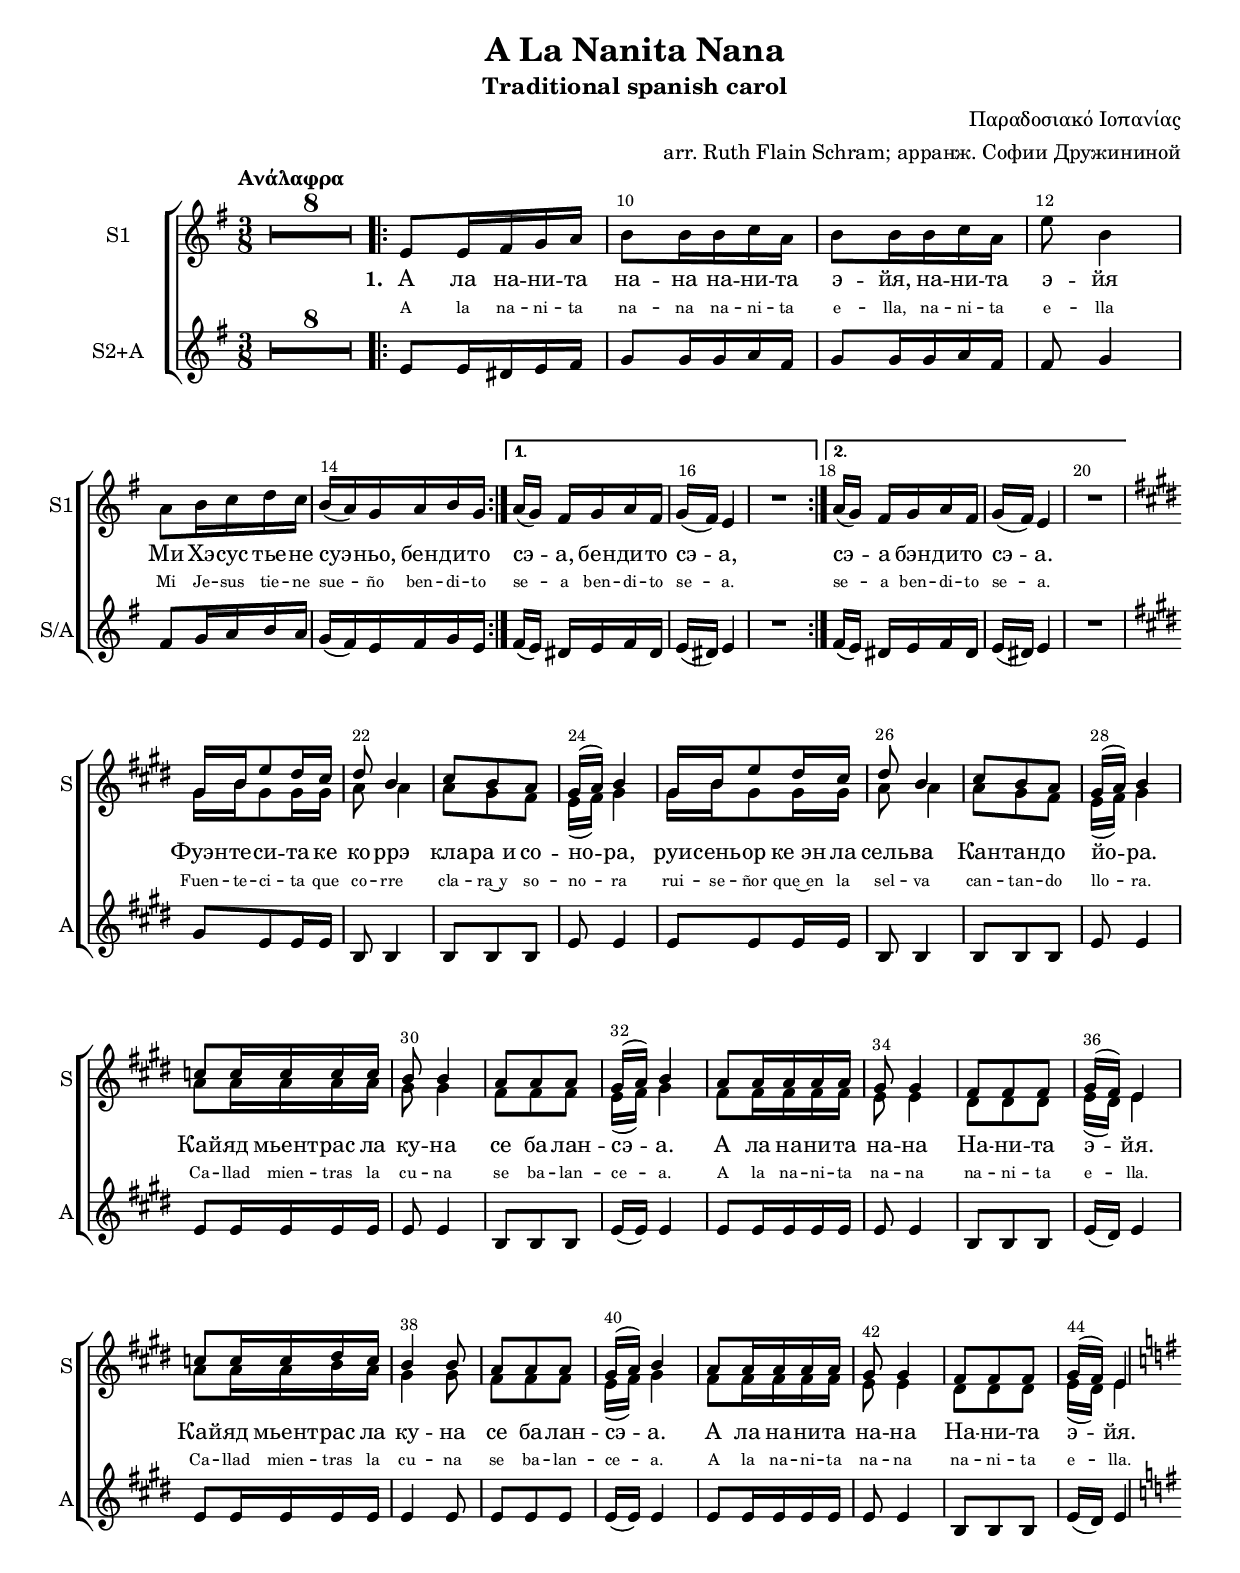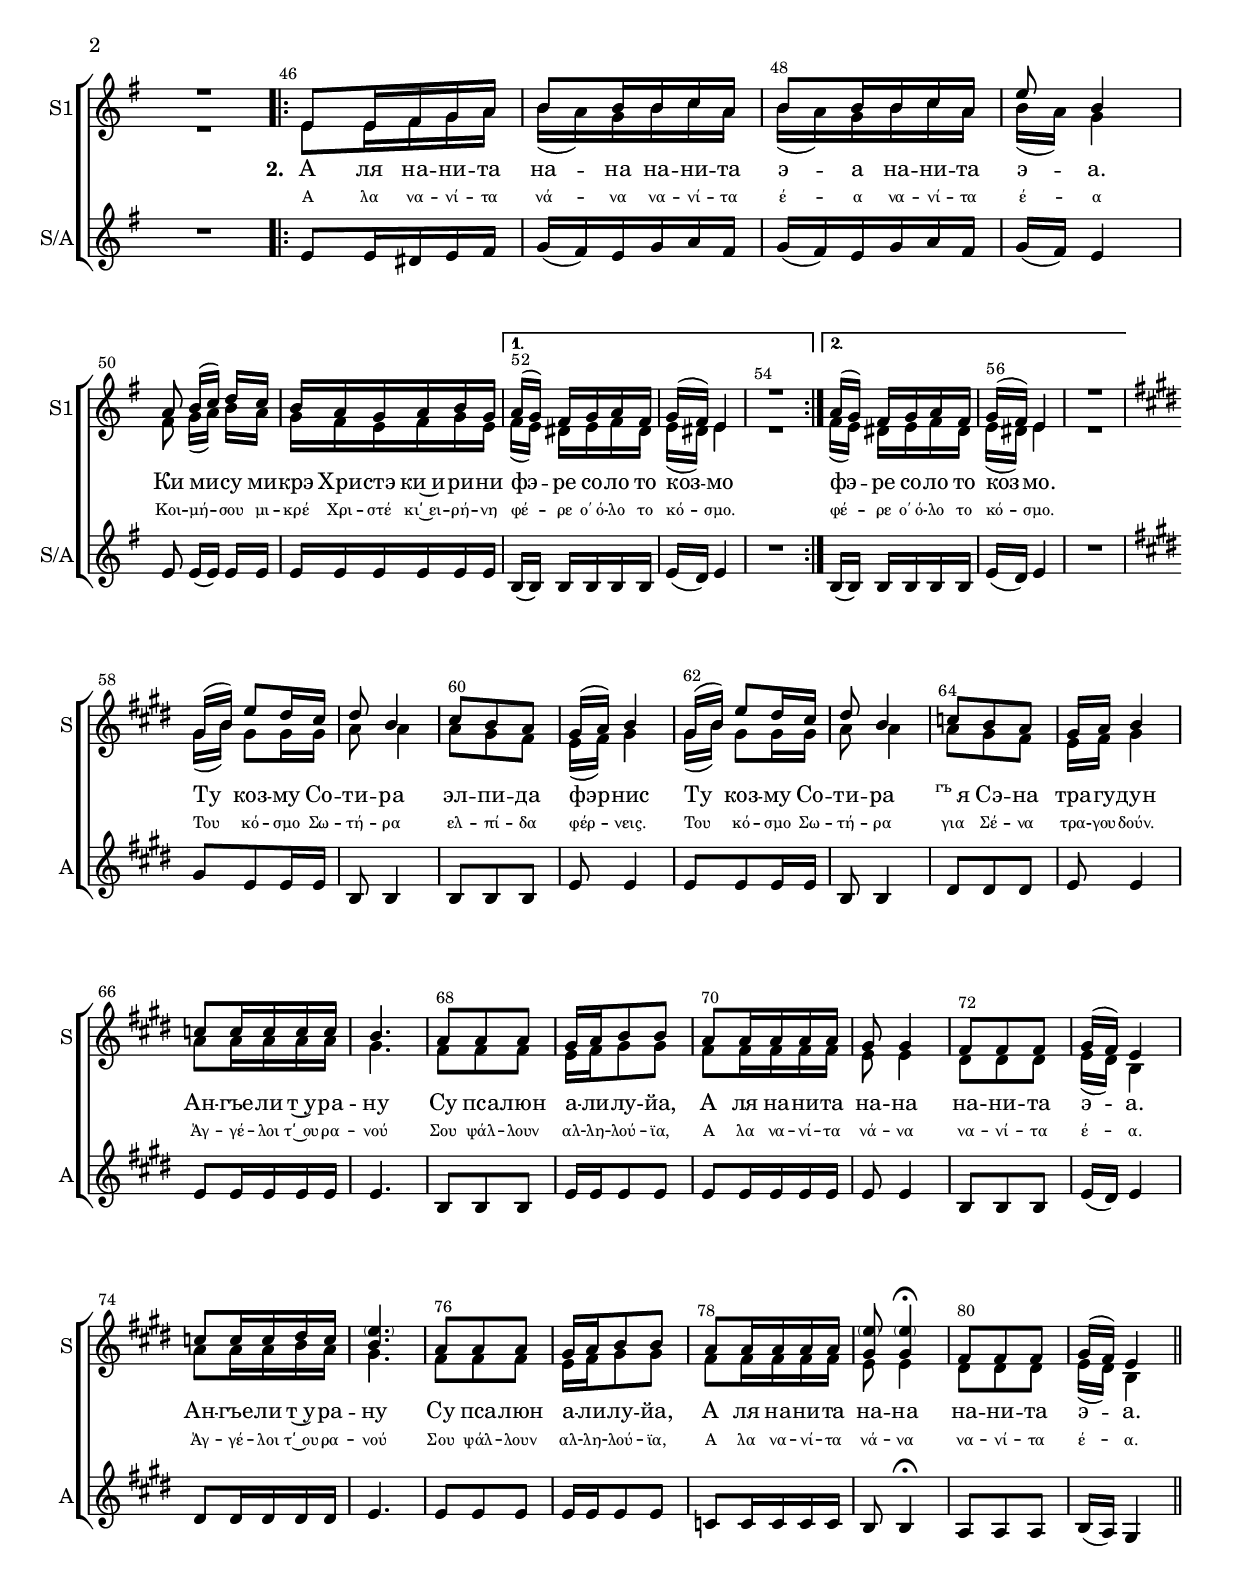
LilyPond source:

\version "2.20"

% закомментируйте строку ниже, чтобы получался pdf с навигацией
%#(ly:set-option 'point-and-click #f)
#(ly:set-option 'midi-extension "mid")
#(ly:set-option 'embed-source-code #t) % внедряем исходник как аттач к pdf
#(set-default-paper-size "a4")
#(set-global-staff-size 18)

\header {
  title = "A La Nanita Nana"
  subtitle = "Traditional spanish carol"
  composer = "Παραδοσιακό Ιοπανίας"
  arranger = "arr. Ruth Flain Schram; арранж. Софии Дружининой"
%  poet = "Слова Е. Руженцева"
  % Удалить строку версии LilyPond 
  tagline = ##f
}

globali = {
  \time 3/8
  \numericTimeSignature
  \autoBeamOn
      \set Score.skipBars = ##t
    \override MultiMeasureRest.expand-limit = #1
}

global = {
  \globali
  \key e \minor
}

globaledur = {
  \globali
  \key e \major
}

%make visible number of every 2-nd bar
secondbar = {
  \override Score.BarNumber.break-visibility = #end-of-line-invisible
  \override Score.BarNumber.X-offset = #1
  \override Score.BarNumber.self-alignment-X = #LEFT
  \set Score.barNumberVisibility = #(every-nth-bar-number-visible 2)
}

%use this as temporary line break
abr = { \break }

% uncommend next line when finished
%abr = {}

%once hide accidental (runaround for cadenza
nat = { \once \hide Accidental }


introrest =  {
  R4.*8
}

sopvoice = \relative c' {
  \tempo "Ανάλαφρα"
  \global
  \dynamicUp
  \secondbar
  \oneVoice
  \introrest
  \repeat volta 2 {
  e8 e16 fis g a b8 b16 b c a |
  b8 b16 b c a  e'8 b4 | \abr
  a8 b16 c d c b( a) g a b g |
  }
  \alternative {
    {
  a16[( g]) fis g a fis g[( fis]) e4 R4.
    }
    {
      a16[( g]) fis g a fis g[( fis]) e4 R4.
    }
  }
  
  
  \voiceOne
 \key e\major
  \abr
  \change Staff="SS"
  \key e\major
  
  
  gis16 b e8 dis16 cis dis8 b4 |
  cis8 b a gis16[( a]) b4 |
  gis16 b e8 dis16 cis dis8 b4 |
  cis8 b a gis16[( a]) b4 |
  
  c8 c16 c c c b8 b4 |
  a8 a a gis16[( a]) b4 |
  a8 a16 a a a gis8 gis4 |
  fis8 fis fis gis16[( fis]) e4 |
  
  c'8 c16 c dis c b4 b8 |
  a8 a a gis16[( a]) b4 |
  a8 a16 a a a gis8 gis4 |
  fis8 fis fis gis16[( fis]) e4
  
  \pageBreak
  \key e\minor
  \change Staff="SI"
  \key e\minor
  
  R4.
  \repeat volta 2 {
  e8 e16 fis g a b8 b16 b c a |
  b8 b16 b c a  e'8 b4 |
  \abr
  a8 b16[( c]) d c b a g a b g |
  }
  \alternative {
    {
  a16[( g]) fis g a fis g[( fis]) e4 R4.
    }
    {
      a16[( g]) fis g a fis g[( fis]) e4 R4.
    }
  }

  \key e\major
  \abr
  \change Staff="SS"
  \key e\major
  
  gis16[( b]) e8 dis16 cis dis8 b4 |
  cis8 b a gis16[( a]) b4 |
  gis16[( b]) e8 dis16 cis dis8 b4 |
  c8 b a gis16 a b4 |
  
  c8 c16 c c c b4. |
  a8 a a gis16 a b8 b |
  a8 a16 a a a gis8 gis4 |
  fis8 fis fis gis16[( fis]) e4 |
  
  c'8 c16 c dis c <b \parenthesize e>4. |
  a8 a a gis16 a b8 b |
  a8 a16 a a a <gis \parenthesize e'>8 q4 \fermata |
  fis8 fis fis gis16[( fis]) e4
  
   \bar "||"
}

sopvoiceii = \relative c'' {
  \global
  \introrest
  
  \repeat volta 2 {s4.*6} s4.*3 s4.*2  s4.
  \voiceTwo

  \abr
  
  gis16 b gis8 gis16 gis a8 a4 |
  a8 gis fis e16[( fis]) gis4 |
  gis16 b gis8 gis16 gis a8 a4 |
  a8 gis fis e16[( fis]) gis4 |
  
  a8 a16 a a a gis8 gis4 |
  fis8 fis fis e16[( fis]) gis4 |
  fis8 fis16 fis fis fis e8 e4 |
  dis8 dis dis e16[( dis]) e4|
  
  a8 a16 a b a gis4 gis8 |
  fis8 fis fis e16[( fis]) gis4 |
  fis8 fis16 fis fis fis e8 e4 |
  dis8 dis dis e16[( dis]) e4
  
   \key e\minor
  \change Staff="SI"
  \key e\minor
  R4.
  
  \repeat volta 2 {
    e8 e16 fis g a b16( a) g b c a |
    b16( a]) g b c a b( a) g4
    fis8 g16[( a]) b a g fis e fis g e |
  }
  \alternative {
    {
  fis16[( e]) dis e fis dis e[( dis]) e4 R4.
    }
    {
      fis16[( e]) dis e fis dis e[( dis]) e4 R4.
    }
  }
  
   \key e\major
  \change Staff="SS"
  \key e\major

  
  gis16[( b]) gis8 gis16 gis a8 a4 |
  a8 gis fis e16[( fis]) gis4 |
  gis16[( b]) gis8 gis16 gis a8 a4 |
  a8 gis fis e16 fis gis4 |
  
  a8 a16 a a a gis4. |
  fis8 fis fis e16 fis gis8 gis |
  fis8 fis16 fis fis fis e8 e4 |
  dis8 dis dis e16[( dis]) b4|
  
  a'8 a16 a b a gis4. |
  fis8 fis fis e16 fis gis8 gis |
  fis8 fis16 fis fis fis e8 e4 |
  dis8 dis dis e16[( dis]) b4
  
}

altvoice = \relative c' {
  \global
  \oneVoice
  \dynamicDown  
 \introrest
 \repeat volta 2 {
 e8 e16 dis e fis g8 g16 g a fis |
 g8 g16 g a fis fis8 g4 |
 fis8 g16 a b a g( fis) e fis g e |
 }
 \alternative {
   {
     fis16[( e]) dis e fis dis e[( dis]) e4 R4. 
   }
   {
     fis16[( e]) dis e fis dis e[( dis]) e4 R4.
   }
 }
 
 \key e\major
 \abr
 \change Staff = A
 \oneVoice
 \key e\major
  
  
  gis8 e e16 e b8 b4 |
  b8 b b e e4 |
  e8 e e16 e b8 b4 |
  b8 b b e e4 |
  
  e8 e16 e e e e8 e4 |
  b8 b b e16[( e]) e4 |
  e8 e16 e e e e8 e4 |
  b8 b b e16[( dis]) e4 |
  
  e8 e16 e e e e4 e8 |
  e8 e e e16[( e]) e4 |
  e8 e16 e e e e8 e4 |
  b8 b b e16[( dis]) e4
  
  \key e\minor
  \change Staff = SA
  \key e\minor
  R4.
  
  
   \repeat volta 2 {
 e8 e16 dis e fis g16( fis) e g a fis |
 g16( fis) e g a fis g16( fis) e4 |
 e8 e16([ e]) e e e e e e e e |
 }
 \alternative {
   {
     b16[( b]) b b b b e[( d]) e4 R4.
   }
   {
     b16[( b]) b b b b e[( d]) e4 R4.
   }
 }
  
   \key e\major
 \change Staff = A
 \oneVoice
 \key e\major
  gis8 e e16 e b8 b4 |
  b8 b b e e4 |
  e8 e e16 e b8 b4 |
  dis8 dis dis e8 e4 |
  
  e8 e16 e e e e4. |
  b8 b b e16 e e8 e |
  e e16 e e e e8 e4 |
  b8 b b e16[( dis]) e4 |
  
  
  dis8 dis16 dis dis dis e4. |
  e8 e e e16 e e8 e |
  c8 c16 c c c b8 b4\fermata |
  a8 a a b16[( a]) gis4
  
  \bar "||"
}


lyricscoregi = \lyricmode {
  \override Lyrics.LyricText.font-size = #-2
%  \set stanza = "1. " 
  Α λα να -- νί -- τα νά -- να
  να -- νί -- τα έ -- α να -- νί -- τα έ -- α
  
  Μι Γιέ -- σους τιέ -- νε σου -- έ -- νιο
  μπε -- ντι -- το σέ -- α μπε -- ντι -- το σέ -- α
  σέ -- α μπε -- ντι -- το σέ -- α
  
  Φουέν -- τε σί -- λια κε κο -- ρες
  κλά -- ρα~η σο -- νό -- ρα
  Ρουι -- σε -- νιόρ κεν λα σέλ -- βα
  καν -- τάν -- το γιό -- ρες
  
  Κά -- γιατ μεν -- τράς λα κού -- να
  σε πα -- λαν -- σέ -- α
   Α λα να -- νί -- τα νά -- να να -- νί -- τα έ -- α.
   
   Κά -- γιατ μεν -- τράς λα κού -- να
  σε πα -- λαν -- σέ -- α
   Α λα να -- νί -- τα νά -- να να -- νί -- τα έ -- α.
}

lyricscoregir = \lyricmode {
  \repeat unfold 114 \skip 1
}



lyricscoregis = \lyricmode {
  \override Lyrics.LyricText.font-size = #-2
%  \set stanza = "1. " 

A la na -- ni -- ta na -- na
na -- ni -- ta e -- lla, na -- ni -- ta e -- lla
Mi Je -- sus tie -- ne sue -- ño
ben -- di -- to se -- a
ben -- di -- to se -- a.
se -- a
ben -- di -- to se -- a.

Fuen -- te -- ci -- ta que co -- rre
cla -- ra~y so -- no -- ra
rui -- se -- ñor que~en la sel -- va
can -- tan -- do llo -- ra.
Ca -- llad mien -- tras la cu -- na
se ba -- lan -- ce -- a.
A la na -- ni -- ta na -- na
na -- ni -- ta e -- lla.

Ca -- llad mien -- tras la cu -- na
se ba -- lan -- ce -- a.
A la na -- ni -- ta na -- na
na -- ni -- ta e -- lla.

}

lyricscoregii = \lyricmode {
  \override Lyrics.LyricText.font-size = #-2
   
%   \set stanza = "2. " 
  Α λα να -- νί -- τα νά -- να να -- νί -- τα έ -- α να -- νί -- τα έ -- α
  Κοι -- μή -- σου μι -- κρέ Χρι -- στέ κιʹ~ει -- ρή -- νη 
  φέ -- ρε ο΄_ό -- λο το κό -- σμο.
  φέ -- ρε ο΄_ό -- λο το κό -- σμο.
  
  Του κό -- σμο Σω -- τή -- ρα ελ -- πί -- δα φέρ -- νεις.
   Του κό -- σμο Σω -- τή -- ρα για Σέ -- να τρα -- γου -- δούν. 
   Άγ -- γέ -- λοι τʹ~ου -- ρα -- νού Σου ψάλ -- λουν αλ -- λη -- λού -- ϊα,
   Α λα να -- νί -- τα νά -- να να -- νί -- τα έ -- α.
   
    Άγ -- γέ -- λοι τʹ~ου -- ρα -- νού Σου ψάλ -- λουν αλ -- λη -- λού -- ϊα,
   Α λα να -- νί -- τα νά -- να να -- νί -- τα έ -- α.
}

lyricscore = \lyricmode {
  \lyricscoregi
  \lyricscoregii
}

lyricscores = \lyricmode {
  \lyricscoregis
  \lyricscoregii
}


lyricscorer = \lyricmode {
  \set stanza = "1. "
  А ла на -- ни -- та на -- на на -- ни -- та э -- йя, на -- ни -- та э -- йя
  Ми Хэ -- сус тье -- не суэ -- ньо, бен -- ди -- то сэ -- а, бен -- ди -- то сэ -- а,
  сэ -- а бэн -- ди -- то сэ -- а.
  
  Фуэн -- те -- си -- та ке ко -- ррэ кла -- ра_и со -- но -- ра, 
  руи -- сень -- ор ке_эн ла сель -- ва Кан -- тан -- до йо -- ра.
  Кай -- яд мьент -- рас ла ку -- на
  се ба -- лан -- сэ -- а.
  А ла на -- ни -- та на -- на На -- ни -- та э -- йя.
  Кай -- яд мьент -- рас ла ку -- на
  се ба -- лан -- сэ -- а.
  А ла на -- ни -- та на -- на На -- ни -- та э -- йя.
    
  \set stanza = "2. " 
  А ля на -- ни -- та на -- на на -- ни -- та э -- а на -- ни -- та э -- а.
  Ки ми -- су ми -- крэ Хри -- стэ ки~и -- ри -- ни
  фэ -- ре со -- ло то коз -- мо
  фэ -- ре со -- ло то коз -- мо.
  
  Ту коз -- му Со -- ти -- ра эл -- пи -- да фэр -- нис
  Ту коз -- му Со -- ти -- ра \markup{\super{ "гъ"} я} Сэ -- на тра -- гу -- дун
  
  Ан -- гъе -- ли т~у -- ра -- ну Су пса -- люн а -- ли -- лу -- йа, 
  А ля на -- ни -- та на -- на на -- ни -- та э -- а.
  
  Ан -- гъе -- ли т~у -- ра -- ну Су пса -- люн а -- ли -- лу -- йа, 
  А ля на -- ни -- та на -- на на -- ни -- та э -- а.

}

everything = { s4.*70 } 

\bookpart {
  \paper {
    top-margin = 15
    left-margin = 15
    right-margin = 10
    bottom-margin = 25
    indent = 15
    
    ragged-last-bottom = ##f
  }
  \score {
 %     \transpose es f {
    \new ChoirStaff <<
      \new Staff = "SI" \with {
        instrumentName = "S1"
        shortInstrumentName = "S1"
      } <<
        \new Voice { \everything }
        \new Voice = "soprano" { \oneVoice \sopvoice }
      >> 
      
  %    \new Lyrics \lyricsto "soprano" { \lyricscore }
      
      
  %    \new Lyrics \lyricsto "alto" { \lyricscorea }
  
     
      \new Staff = "SS" \with {
        instrumentName = "S"
        shortInstrumentName = "S"
      } <<
        \new Voice { \sopvoiceii }
        \new Voice {  \everything }
      >> 
      
          \new Lyrics \lyricsto "soprano" { \lyricscorer }
      %    \new Lyrics \lyricsto "soprano" { \lyricscore }
           \new Lyrics \lyricsto "soprano" { \lyricscores }
          
  %    \new Lyrics \lyricsto "soprano" { \lyricscore }
  
       \new Staff = "SA" \with {
        instrumentName = "S2+A"
        shortInstrumentName = "S/А"
      } <<
        \new Voice {  \everything }
        \new Voice  = "alto" { \oneVoice \altvoice }
      >> 
      
     \new Staff = "A" \with {
        instrumentName = "A"
        shortInstrumentName = "А"
      } <<
        \new Voice {  \everything }
      >> 
      

      
      % or: \new Lyrics \lyricsto "soprano" { \lyricscore }
      % alternative lyrics above up staff
      %\new Lyrics \with {alignAboveContext = "upstaff"} \lyricsto "soprano" \lyricst
    >>
 %     }  % transposeµ
    \layout { 
      \context {
        \Score
%         \override BarNumber.break-visibility = #end-of-line-invisible
%          \override BarNumber.self-alignment-X = #LEFT
%          \override BarNumber.stencil  = #(make-stencil-boxer 0.1 0.25 ly:text-interface::print)
%          barNumberVisibility = #all-bar-numbers-visible
%          barNumberVisibility = #(every-nth-bar-number-visible 2)
}
      \context {
        \Staff
        \accidentalStyle modern-voice-cautionary
        % удаляем обозначение темпа из общего плана
        %  \remove "Time_signature_engraver"
        %  \remove "Bar_number_engraver"
        \RemoveEmptyStaves
        \override VerticalAxisGroup.remove-first = ##t
      }
      %Metronome_mark_engraver
    }
  }
  

      

  
}

\bookpart {
  \score {
    \unfoldRepeats
 %     \transpose es f {
    \new ChoirStaff <<
      \new Staff = "upstaff" \with {
        instrumentName = "Хор"
        shortInstrumentName = "Х"
        midiInstrument = "voice oohs"
      } <<
        \new Voice = "soprano" { \voiceOne \sopvoice }
        \new Voice  = "alto" { \voiceTwo \altvoice }
      >> 
      
      \new Lyrics \lyricsto "soprano" { \lyricscore }
      
    >>
%      }  % transposeµ
    \midi {
      \tempo 8=90
    }
  }
}
